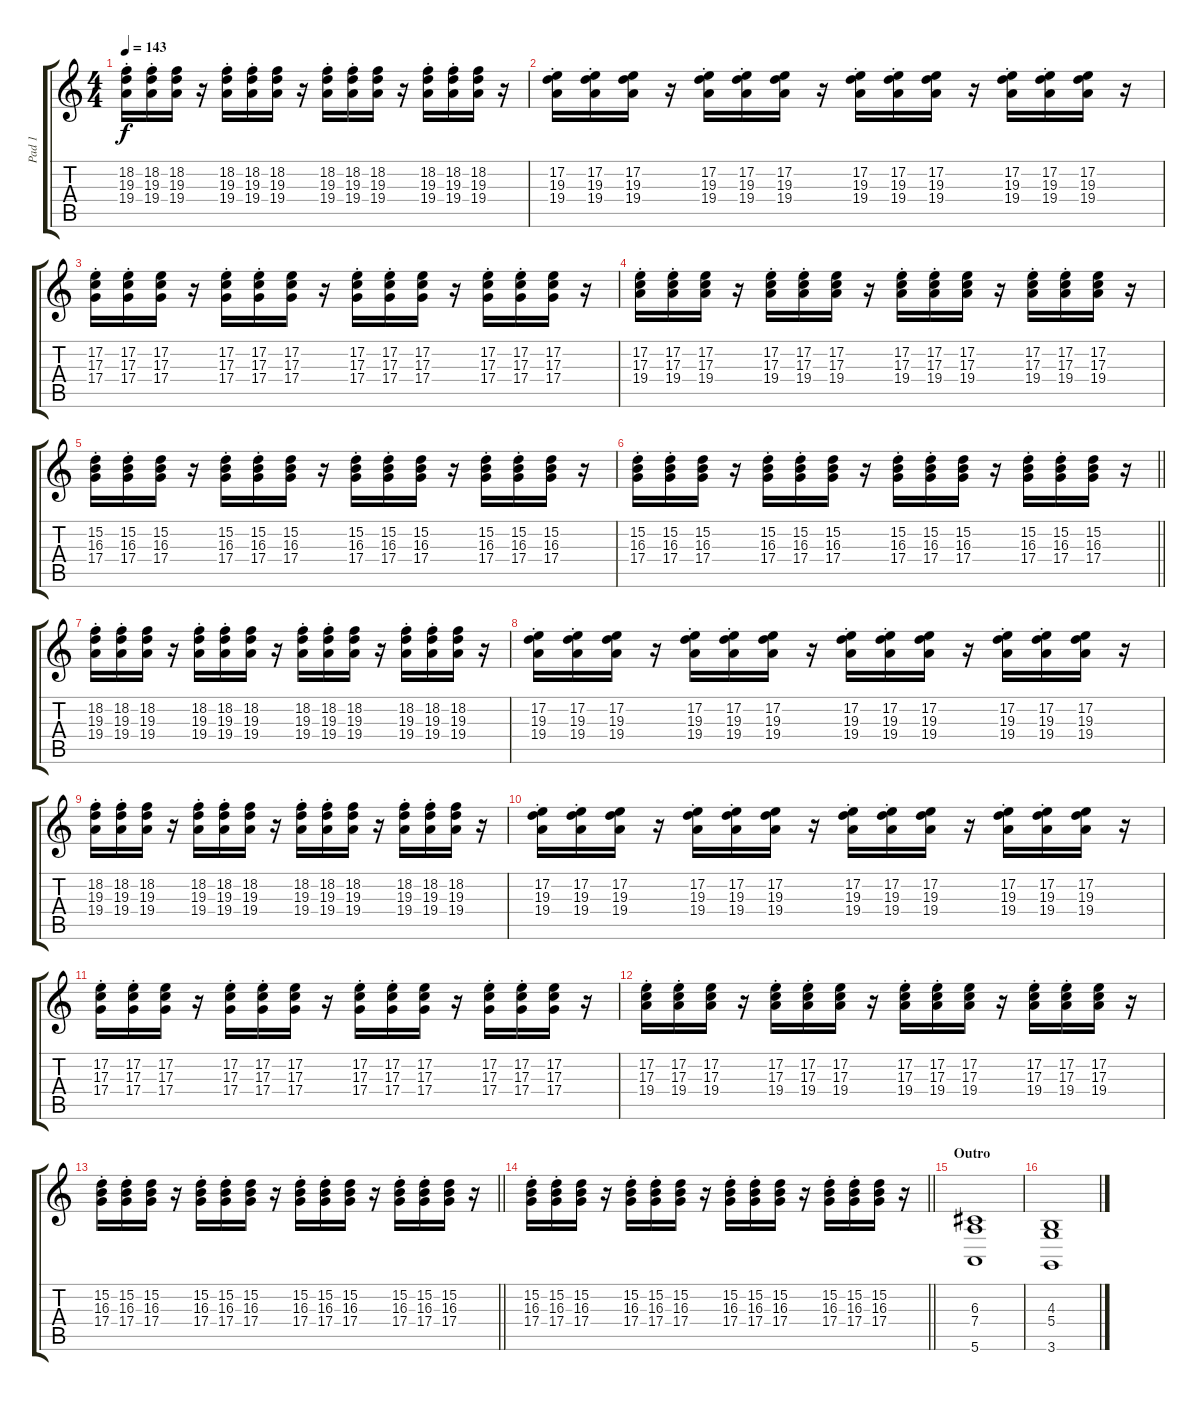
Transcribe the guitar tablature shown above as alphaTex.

\track ("Pad 1" "Pad 1") {instrument pad2warm}
\staff {score tabs}
\tuning (E4 B3 G3 D3 A2 E2) {hide}
\ts (4 4)
\tempo 143
\clef g2
\ks c
(18.2{st} 19.3{st} 19.4{st}).16{dy f} (18.2{st} 19.3{st} 19.4{st}).16 (18.2 19.3 19.4).16 r.16 (18.2{st} 19.3{st} 19.4{st}).16 (18.2{st} 19.3{st} 19.4{st}).16 (18.2 19.3 19.4).16 r.16 (18.2{st} 19.3{st} 19.4{st}).16 (18.2{st} 19.3{st} 19.4{st}).16 (18.2 19.3 19.4).16 r.16 (18.2{st} 19.3{st} 19.4{st}).16 (18.2{st} 19.3{st} 19.4{st}).16 (18.2 19.3 19.4).16 r.16 |
(17.2{st} 19.3{st} 19.4{st}).16 (17.2{st} 19.3{st} 19.4{st}).16 (17.2 19.3 19.4).16 r.16 (17.2{st} 19.3{st} 19.4{st}).16 (17.2{st} 19.3{st} 19.4{st}).16 (17.2 19.3 19.4).16 r.16 (17.2{st} 19.3{st} 19.4{st}).16 (17.2{st} 19.3{st} 19.4{st}).16 (17.2 19.3 19.4).16 r.16 (17.2{st} 19.3{st} 19.4{st}).16 (17.2{st} 19.3{st} 19.4{st}).16 (17.2 19.3 19.4).16 r.16 |
(17.2{st} 17.3{st} 17.4{st}).16 (17.2{st} 17.3{st} 17.4{st}).16 (17.2 17.3 17.4).16 r.16 (17.2{st} 17.3{st} 17.4{st}).16 (17.2{st} 17.3{st} 17.4{st}).16 (17.2 17.3 17.4).16 r.16 (17.2{st} 17.3{st} 17.4{st}).16 (17.2{st} 17.3{st} 17.4{st}).16 (17.2 17.3 17.4).16 r.16 (17.2{st} 17.3{st} 17.4{st}).16 (17.2{st} 17.3{st} 17.4{st}).16 (17.2 17.3 17.4).16 r.16 |
(17.2{st} 17.3{st} 19.4{st}).16 (17.2{st} 17.3{st} 19.4{st}).16 (17.2 17.3 19.4).16 r.16 (17.2{st} 17.3{st} 19.4{st}).16 (17.2{st} 17.3{st} 19.4{st}).16 (17.2 17.3 19.4).16 r.16 (17.2{st} 17.3{st} 19.4{st}).16 (17.2{st} 17.3{st} 19.4{st}).16 (17.2 17.3 19.4).16 r.16 (17.2{st} 17.3{st} 19.4{st}).16 (17.2{st} 17.3{st} 19.4{st}).16 (17.2 17.3 19.4).16 r.16 |
(15.2{st} 16.3{st} 17.4{st}).16 (15.2{st} 16.3{st} 17.4{st}).16 (15.2 16.3 17.4).16 r.16 (15.2{st} 16.3{st} 17.4{st}).16 (15.2{st} 16.3{st} 17.4{st}).16 (15.2 16.3 17.4).16 r.16 (15.2{st} 16.3{st} 17.4{st}).16 (15.2{st} 16.3{st} 17.4{st}).16 (15.2 16.3 17.4).16 r.16 (15.2{st} 16.3{st} 17.4{st}).16 (15.2{st} 16.3{st} 17.4{st}).16 (15.2 16.3 17.4).16 r.16 |
\barLineRight lightlight
(15.2{st} 16.3{st} 17.4{st}).16 (15.2{st} 16.3{st} 17.4{st}).16 (15.2 16.3 17.4).16 r.16 (15.2{st} 16.3{st} 17.4{st}).16 (15.2{st} 16.3{st} 17.4{st}).16 (15.2 16.3 17.4).16 r.16 (15.2{st} 16.3{st} 17.4{st}).16 (15.2{st} 16.3{st} 17.4{st}).16 (15.2 16.3 17.4).16 r.16 (15.2{st} 16.3{st} 17.4{st}).16 (15.2{st} 16.3{st} 17.4{st}).16 (15.2 16.3 17.4).16 r.16 |
(18.2{st} 19.3{st} 19.4{st}).16{instrument lead1square} (18.2{st} 19.3{st} 19.4{st}).16 (18.2 19.3 19.4).16 r.16 (18.2{st} 19.3{st} 19.4{st}).16 (18.2{st} 19.3{st} 19.4{st}).16 (18.2 19.3 19.4).16 r.16 (18.2{st} 19.3{st} 19.4{st}).16 (18.2{st} 19.3{st} 19.4{st}).16 (18.2 19.3 19.4).16 r.16 (18.2{st} 19.3{st} 19.4{st}).16 (18.2{st} 19.3{st} 19.4{st}).16 (18.2 19.3 19.4).16 r.16 |
(17.2{st} 19.3{st} 19.4{st}).16 (17.2{st} 19.3{st} 19.4{st}).16 (17.2 19.3 19.4).16 r.16 (17.2{st} 19.3{st} 19.4{st}).16 (17.2{st} 19.3{st} 19.4{st}).16 (17.2 19.3 19.4).16 r.16 (17.2{st} 19.3{st} 19.4{st}).16 (17.2{st} 19.3{st} 19.4{st}).16 (17.2 19.3 19.4).16 r.16 (17.2{st} 19.3{st} 19.4{st}).16 (17.2{st} 19.3{st} 19.4{st}).16 (17.2 19.3 19.4).16 r.16 |
(18.2{st} 19.3{st} 19.4{st}).16 (18.2{st} 19.3{st} 19.4{st}).16 (18.2 19.3 19.4).16 r.16 (18.2{st} 19.3{st} 19.4{st}).16 (18.2{st} 19.3{st} 19.4{st}).16 (18.2 19.3 19.4).16 r.16 (18.2{st} 19.3{st} 19.4{st}).16 (18.2{st} 19.3{st} 19.4{st}).16 (18.2 19.3 19.4).16 r.16 (18.2{st} 19.3{st} 19.4{st}).16 (18.2{st} 19.3{st} 19.4{st}).16 (18.2 19.3 19.4).16 r.16 |
(17.2{st} 19.3{st} 19.4{st}).16 (17.2{st} 19.3{st} 19.4{st}).16 (17.2 19.3 19.4).16 r.16 (17.2{st} 19.3{st} 19.4{st}).16 (17.2{st} 19.3{st} 19.4{st}).16 (17.2 19.3 19.4).16 r.16 (17.2{st} 19.3{st} 19.4{st}).16 (17.2{st} 19.3{st} 19.4{st}).16 (17.2 19.3 19.4).16 r.16 (17.2{st} 19.3{st} 19.4{st}).16 (17.2{st} 19.3{st} 19.4{st}).16 (17.2 19.3 19.4).16 r.16 |
(17.2{st} 17.3{st} 17.4{st}).16 (17.2{st} 17.3{st} 17.4{st}).16 (17.2 17.3 17.4).16 r.16 (17.2{st} 17.3{st} 17.4{st}).16 (17.2{st} 17.3{st} 17.4{st}).16 (17.2 17.3 17.4).16 r.16 (17.2{st} 17.3{st} 17.4{st}).16 (17.2{st} 17.3{st} 17.4{st}).16 (17.2 17.3 17.4).16 r.16 (17.2{st} 17.3{st} 17.4{st}).16 (17.2{st} 17.3{st} 17.4{st}).16 (17.2 17.3 17.4).16 r.16 |
(17.2{st} 17.3{st} 19.4{st}).16 (17.2{st} 17.3{st} 19.4{st}).16 (17.2 17.3 19.4).16 r.16 (17.2{st} 17.3{st} 19.4{st}).16 (17.2{st} 17.3{st} 19.4{st}).16 (17.2 17.3 19.4).16 r.16 (17.2{st} 17.3{st} 19.4{st}).16 (17.2{st} 17.3{st} 19.4{st}).16 (17.2 17.3 19.4).16 r.16 (17.2{st} 17.3{st} 19.4{st}).16 (17.2{st} 17.3{st} 19.4{st}).16 (17.2 17.3 19.4).16 r.16 |
\barLineRight lightlight
(15.2{st} 16.3{st} 17.4{st}).16 (15.2{st} 16.3{st} 17.4{st}).16 (15.2 16.3 17.4).16 r.16 (15.2{st} 16.3{st} 17.4{st}).16 (15.2{st} 16.3{st} 17.4{st}).16 (15.2 16.3 17.4).16 r.16 (15.2{st} 16.3{st} 17.4{st}).16 (15.2{st} 16.3{st} 17.4{st}).16 (15.2 16.3 17.4).16 r.16 (15.2{st} 16.3{st} 17.4{st}).16 (15.2{st} 16.3{st} 17.4{st}).16 (15.2 16.3 17.4).16 r.16 |
\barLineRight lightlight
(15.2{st} 16.3{st} 17.4{st}).16 (15.2{st} 16.3{st} 17.4{st}).16 (15.2 16.3 17.4).16 r.16 (15.2{st} 16.3{st} 17.4{st}).16 (15.2{st} 16.3{st} 17.4{st}).16 (15.2 16.3 17.4).16 r.16 (15.2{st} 16.3{st} 17.4{st}).16 (15.2{st} 16.3{st} 17.4{st}).16 (15.2 16.3 17.4).16 r.16 (15.2{st} 16.3{st} 17.4{st}).16 (15.2{st} 16.3{st} 17.4{st}).16 (15.2 16.3 17.4).16 r.16 |
\section ("" "Outro")
(6.3 7.4 5.6).1{instrument pad2warm} |
(4.3 5.4 3.6).1
